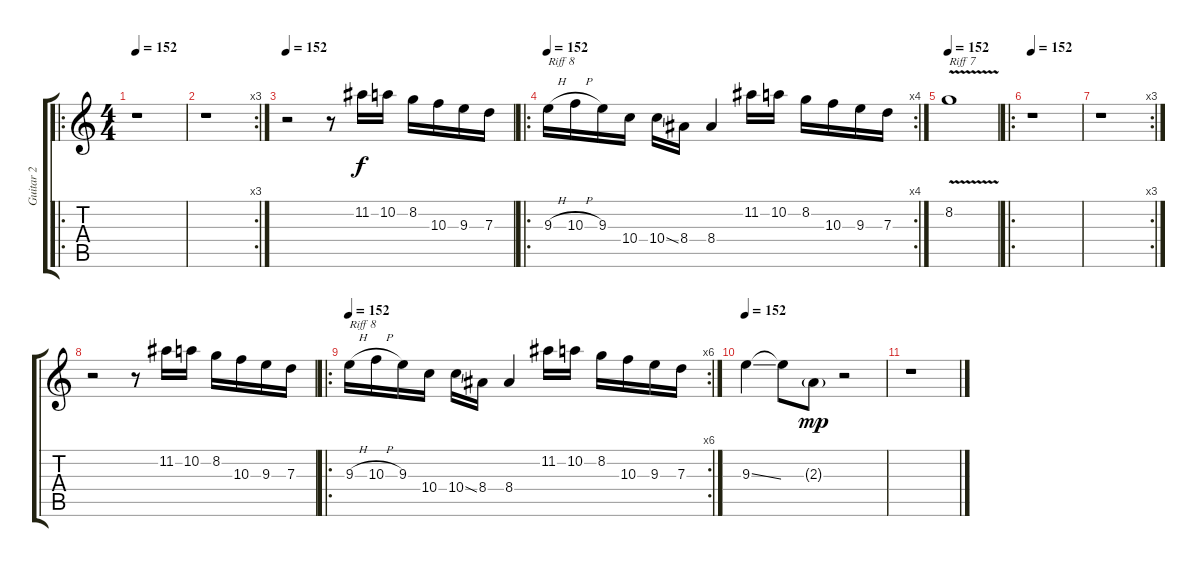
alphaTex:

\track ("Guitar 2" "Guitar 2") {instrument distortionguitar}
\staff {score tabs}
\tuning (E4 B3 G3 D3 A2 E2) {hide}
\ro
\ts (4 4)
\tempo 152
\clef g2
\ks c
r.1{dy f} |
\rc 3
r.1 |
\tempo 152
r.2 r.8 11.2.16 10.2.16 8.2.16 10.3.16 9.3.16 7.3.16 |
\ro
\rc 4
\tempo 152
9.3{h}.16{txt "Riff 8"} 10.3{h}.16 9.3.16 10.4.16 10.4{ss}.16 8.4.16 8.4.4 11.2.16 10.2.16 8.2.16 10.3.16 9.3.16 7.3.16 |
\tempo 152
8.2{v}.1{txt "Riff 7"} |
\ro
\tempo 152
r.1 |
\rc 3
r.1 |
r.2 r.8 11.2.16 10.2.16 8.2.16 10.3.16 9.3.16 7.3.16 |
\ro
\rc 6
\tempo 152
9.3{h}.16{txt "Riff 8"} 10.3{h}.16 9.3.16 10.4.16 10.4{ss}.16 8.4.16 8.4.4 11.2.16 10.2.16 8.2.16 10.3.16 9.3.16 7.3.16 |
\tempo 152
9.3{ss}.4 9.3{t}.8 2.3{g}.8{dy mp volume 0} r.2 |
r.1
